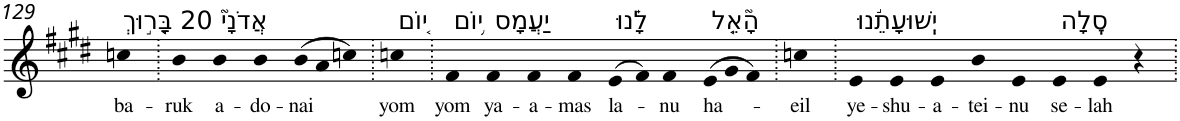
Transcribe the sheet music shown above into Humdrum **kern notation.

**kern	**text
*part1	*part1
*staff1	*staff1
*I"Piano	*
*I'Pno	*
!!LO:PB:g=z
*clefG2	*
*k[f#c#g#d#]	*
*E:	*
=129	=129
!LO:TX:a:t=20 בָּ֤ר֣וּךְ	!
!	!LO:LY:b
4ccn	ba-
=130.	=130.
!	!LO:LY:b
4b	-ruk
!LO:TX:a:t=אֲדֹנָי֮	!
!	!LO:LY:b
4b	a-
!	!LO:LY:b
4b	-do-
*Xtuplet	*
!	!LO:LY:b
(>12b	-nai
12a	.
12ccn)	.
=131.	=131.
!LO:TX:a:t=י֤וֹם	!
!	!LO:LY:b
4ccn	yom
=132.	=132.
!LO:TX:a:t=י֥וֹם	!
!	!LO:LY:b
4f#	yom
!LO:TX:a:t=יַעֲמָס	!
!	!LO:LY:b
4f#	ya-
!	!LO:LY:b
4f#	-a-
!	!LO:LY:b
4f#	-mas
!LO:TX:a:t=לָ֗נוּ	!
!	!LO:LY:b
(>8e	la-
8f#)	.
!	!LO:LY:b
4f#	-nu
!LO:TX:a:t=הָ֘אֵ֤ל	!
!	!LO:LY:b
(>12e	ha-
12g#	.
12f#)	.
=133.	=133.
!	!LO:LY:b
4ccn	-eil
=134.	=134.
!LO:TX:a:t=יְֽשׁוּעָתֵ֬נוּ	!
!	!LO:LY:b
4e	ye-
!	!LO:LY:b
4e	-shu-
!	!LO:LY:b
4e	-a-
!	!LO:LY:b
4b	-tei-
!	!LO:LY:b
4e	-nu
!LO:TX:a:t=סֶֽלָה	!
!	!LO:LY:b
4e	se-
!	!LO:LY:b
4e	-lah
4r	.
=.	=.
*-	*-
